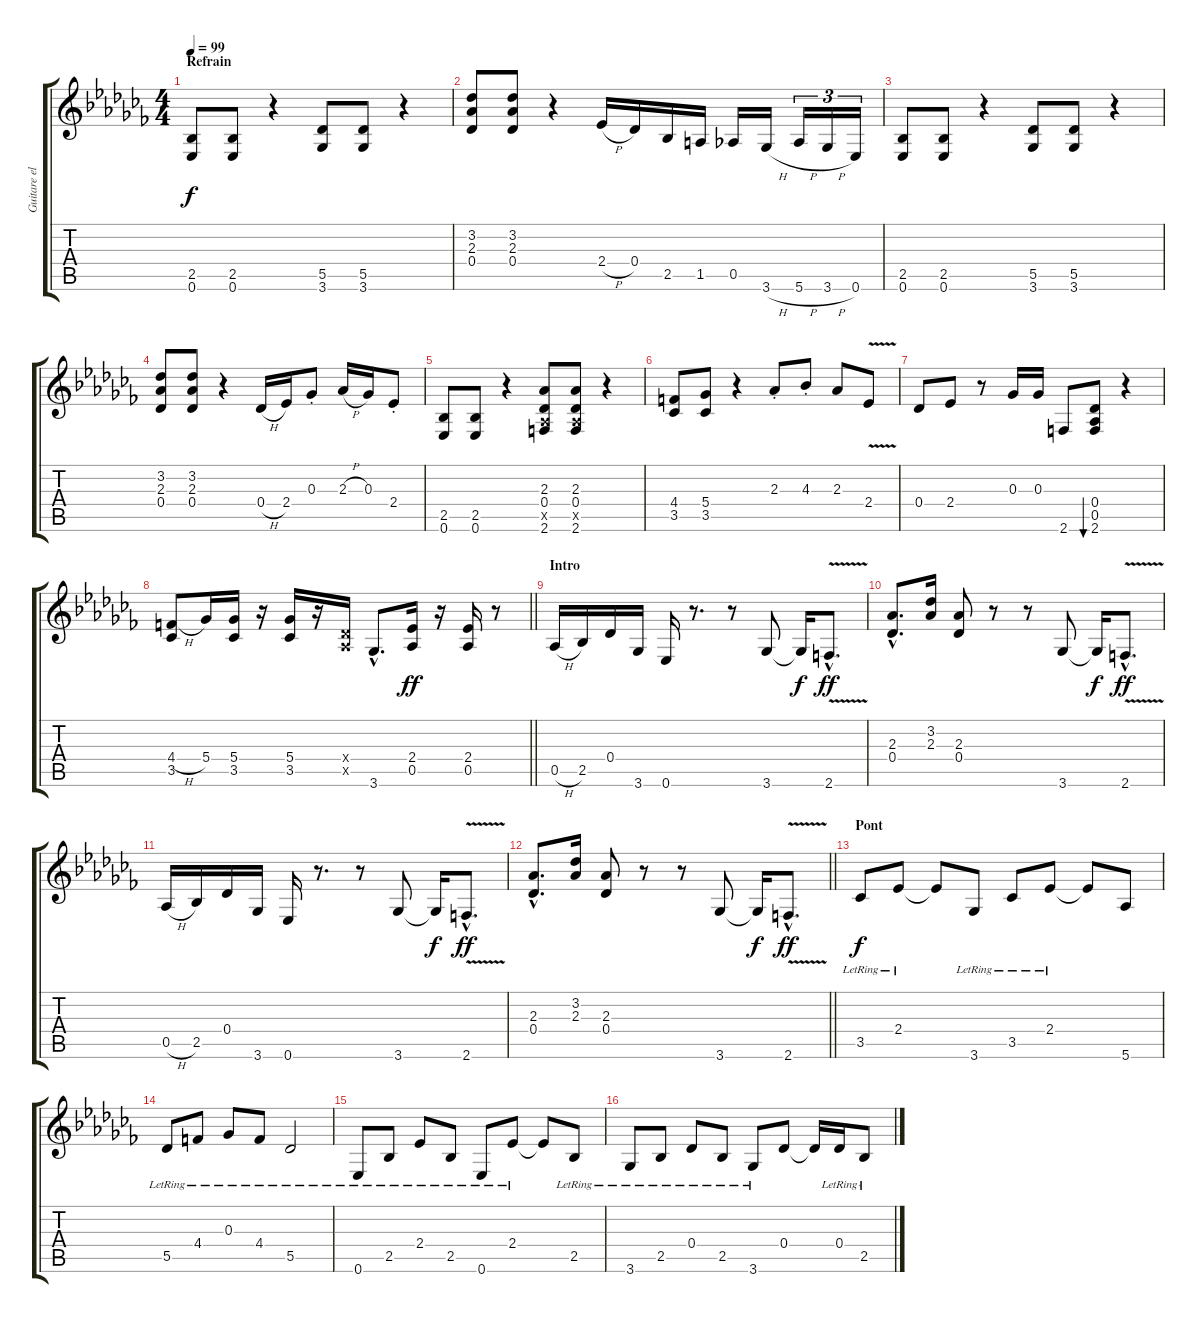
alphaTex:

\track ("Guitare electrique 2" "Guitare el") {instrument electricguitarclean}
\staff {score tabs}
\tuning (Eb4 Bb3 Gb3 Db3 Ab2 Eb2) {hide}
\ts (4 4)
\section ("" "Refrain")
\tempo 99
\clef g2
\ks cb
(2.5 0.6).8{dy f volume 16 instrument distortionguitar} (2.5 0.6).8 r.4 (5.5 3.6).8 (5.5 3.6).8 r.4 |
(3.2 2.3 0.4).8 (3.2 2.3 0.4).8 r.4 2.4{h}.16 0.4.16 2.5.16 1.5.16 0.5.16 3.6{h}.16 5.6{h}.16{tu (3 2)} 3.6{h}.16{tu (3 2)} 0.6.16{tu (3 2)} |
(2.5 0.6).8 (2.5 0.6).8 r.4 (5.5 3.6).8 (5.5 3.6).8 r.4 |
(3.2 2.3 0.4).8 (3.2 2.3 0.4).8 r.4 0.4{h}.16 2.4.16 0.3{st}.8 2.3{h}.16 0.3.16 2.4{st}.8 |
(2.5 0.6).8 (2.5 0.6).8 r.4 (2.3 0.4 0.5{x} 2.6).8 (2.3 0.4 0.5{x} 2.6).8 r.4 |
(4.4 3.5).8 (5.4 3.5).8 r.4 2.3{st}.8 4.3{st}.8 2.3.8 2.4{v}.8 |
0.4.8 2.4.8 r.8 0.3.16 0.3.16 2.6.8 (0.4 0.5 2.6).8{bu 60} r.4 |
\barLineRight lightlight
(4.4{h} 3.5).8 5.4.16 (5.4 3.5).16 r.16 (5.4 3.5).16 r.16 (0.4{x} 0.5{x}).16 3.6{hac}.8{d} (2.4 0.5).16{dy ff} r.16 (2.4 0.5).16 r.8 |
\section ("" "Intro")
0.5{h}.16 2.5.16 0.4.16 3.6.16 0.6.16 r.8{d} r.8 3.6.8 3.6{t}.16{dy f} 2.6{v hac}.8{d dy ff} |
(2.3{hac} 0.4{hac}).8{d} (3.2 2.3).16 (2.3 0.4).8 r.8 r.8 3.6.8 3.6{t}.16{dy f} 2.6{v hac}.8{d dy ff} |
0.5{h}.16 2.5.16 0.4.16 3.6.16 0.6.16 r.8{d} r.8 3.6.8 3.6{t}.16{dy f} 2.6{v hac}.8{d dy ff} |
\barLineRight lightlight
(2.3{hac} 0.4{hac}).8{d} (3.2 2.3).16 (2.3 0.4).8 r.8 r.8 3.6.8 3.6{t}.16{dy f} 2.6{v hac}.8{d dy ff} |
\section ("" "Pont")
3.5{lr}.8{dy f volume 13 instrument electricguitarclean} 2.4{lr}.8 2.4{t}.8 3.6{lr}.8 3.5{lr}.8 2.4{lr}.8 2.4{t}.8 5.6.8 |
5.5{lr}.8 4.4{lr}.8 0.3{lr}.8 4.4{lr}.8 5.5{lr}.2 |
0.6{lr}.8 2.5{lr}.8 2.4{lr}.8 2.5{lr}.8 0.6{lr}.8 2.4{lr}.8 2.4{t}.8 2.5{lr}.8 |
3.6{lr}.8 2.5{lr}.8 0.4{lr}.8 2.5{lr}.8 3.6{lr}.8 0.4.8 0.4{t}.16 0.4{lr}.16 2.5{lr}.8
